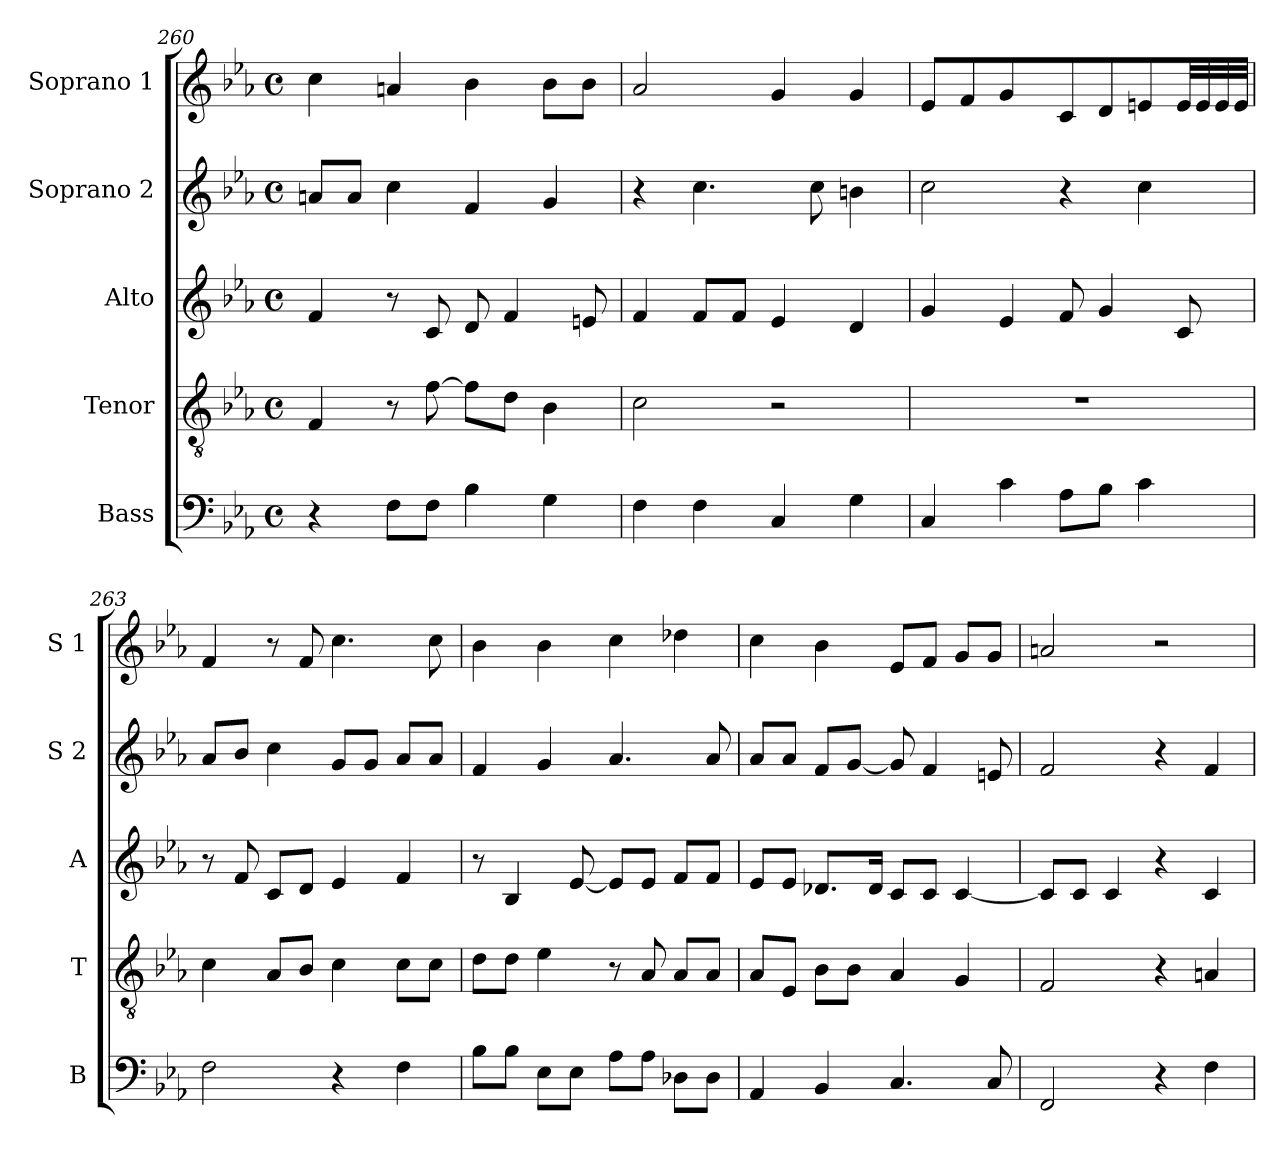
**kern	**kern	**kern	**kern	**kern
*part5	*part4	*part3	*part2	*part1
*staff5	*staff4	*staff3	*staff2	*staff1
*I"Bass	*I"Tenor	*I"Alto	*I"Soprano 2	*I"Soprano 1
*I'B	*I'T	*I'A	*I'S 2	*I'S 1
*clefF4	*clefGv2	*clefG2	*clefG2	*clefG2
*k[b-e-a-]	*k[b-e-a-]	*k[b-e-a-]	*k[b-e-a-]	*k[b-e-a-]
*E-:	*E-:	*E-:	*E-:	*E-:
*M4/4	*M4/4	*M4/4	*M4/4	*M4/4
*met(c)	*met(c)	*met(c)	*met(c)	*met(c)
=260	=260	=260	=260	=260
4r	4F/	4f/	8an/L	4cc\
.	.	.	8a/J	.
8F\L	8r	8r	4cc\	4an/
8F\J	[>8f\	8c/	.	.
4B-\	8f\L]	8d/	4f/	4b-\
.	8d\J	4f/	.	.
4G\	4B-\	.	4g/	8b-\L
.	.	8en/	.	8b-\J
=261	=261	=261	=261	=261
4F\	2c\	4f/	4r	2a-/
4F\	.	8f/L	4.cc\	.
.	.	8f/J	.	.
4C/	2r	4e-/	.	4g/
.	.	.	8cc\	.
4G\	.	4d/	4bn\	4g/
=262	=262	=262	=262	=262
4C/	1r	4g/	2cc\	8e-/L
.	.	.	.	8f/J
4c\	.	4e-/	.	4g/
8A-\L	.	8f/	4r	8c/L
8B-\J	.	4g/	.	8d/J
4c\	.	.	4cc\	8en/L
*	*	*	*	*tremolo
.	.	8c/	.	32e/
.	.	.	.	32e/
.	.	.	.	32e/
.	.	.	.	32e/JJJ
*	*	*	*	*Xtremolo
!!LO:LB:g=z
=263	=263	=263	=263	=263
2F\	4c\	8r	8a-/L	4f/
.	.	8f/	8b-/J	.
.	8A-/L	8c/L	4cc\	8r
.	8B-/J	8d/J	.	8f/
4r	4c\	4e-/	8g/L	4.cc\
.	.	.	8g/J	.
4F\	8c\L	4f/	8a-/L	.
.	8c\J	.	8a-/J	8cc\
=264	=264	=264	=264	=264
8B-\L	8d\L	8r	4f/	4b-\
8B-\J	8d\J	4B-/	.	.
8E-\L	4e-\	.	4g/	4b-\
8E-\J	.	[<8e-/	.	.
8A-\L	8r	8e-/L]	4.a-/	4cc\
8A-\J	8A-/	8e-/J	.	.
8D-X\L	8A-/L	8f/L	.	4dd-X\
8D-\J	8A-/J	8f/J	8a-/	.
=265	=265	=265	=265	=265
4AA-/	8A-/L	8e-/L	8a-/L	4cc\
.	8E-/J	8e-/J	8a-/J	.
4BB-/	8B-\L	8.d-X/L	8f/L	4b-\
.	8B-\J	.	[<8g/J	.
.	.	16d-/Jk	.	.
4.C/	4A-/	8c/L	8g/]	8e-/L
.	.	8c/J	4f/	8f/J
.	4G/	[<4c/	.	8g/L
8C/	.	.	8en/	8g/J
=266	=266	=266	=266	=266
2FF/	2F/	8c/L]	2f/	2an/
.	.	8c/J	.	.
.	.	4c/	.	.
4r	4r	4r	4r	2r
4F\	4An/	4c/	4f/	.
=	=	=	=	=
*-	*-	*-	*-	*-
